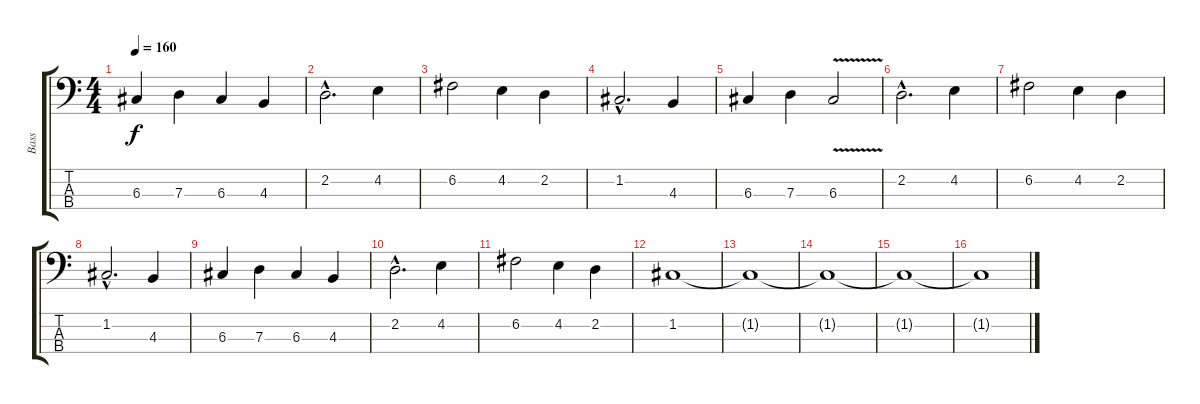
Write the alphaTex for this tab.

\track ("Bass" "Bass") {instrument electricbasspick}
\staff {score tabs}
\tuning (F2 C2 G1 C1) {hide}
\ts (4 4)
\tempo 160
\clef f4
\ks c
6.3.4{dy f} 7.3.4 6.3.4 4.3.4 |
2.2{hac}.2{d} 4.2.4 |
6.2.2 4.2.4 2.2.4 |
1.2{hac}.2{d} 4.3.4 |
6.3.4 7.3.4 6.3{v}.2 |
2.2{hac}.2{d} 4.2.4 |
6.2.2 4.2.4 2.2.4 |
1.2{hac}.2{d} 4.3.4 |
6.3.4 7.3.4 6.3.4 4.3.4 |
2.2{hac}.2{d} 4.2.4 |
6.2.2 4.2.4 2.2.4 |
1.2.1 |
1.2{t}.1 |
1.2{t}.1{volume 8} |
1.2{t}.1 |
1.2{t}.1
